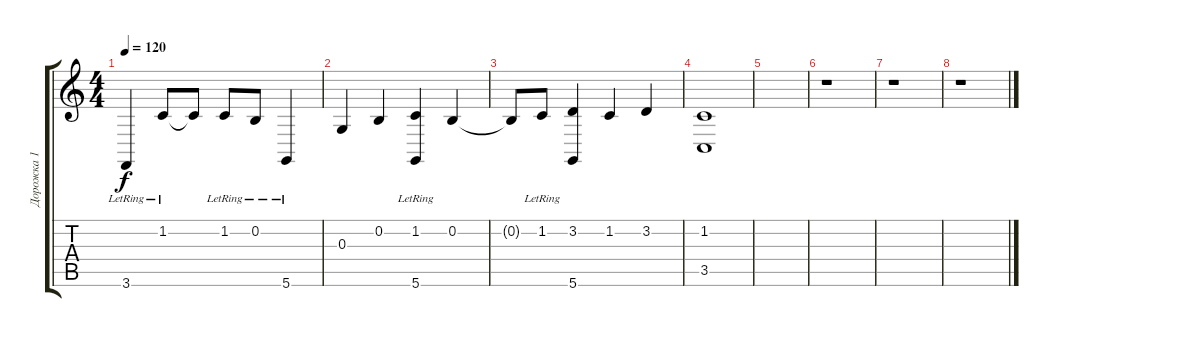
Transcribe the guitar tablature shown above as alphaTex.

\track ("Дорожка 1" "Дорожка 1") {instrument brightacousticpiano}
\staff {score tabs}
\tuning (E4 B3 G3 D3 A2 D2) {hide}
\ts (4 4)
\tempo 120
\clef g2
\ks c
3.6{lr}.4{dy f} 1.2{lr}.8 1.2{t}.8 1.2{lr}.8 0.2{lr}.8 5.6{lr}.4 |
0.3.4 0.2.4 (1.2 5.6{lr}).4 0.2.4 |
0.2{t}.8 1.2{lr}.8 (3.2 5.6).4 1.2.4 3.2.4 |
(1.2 3.5).1 |
|
r.1 |
r.1 |
r.1
